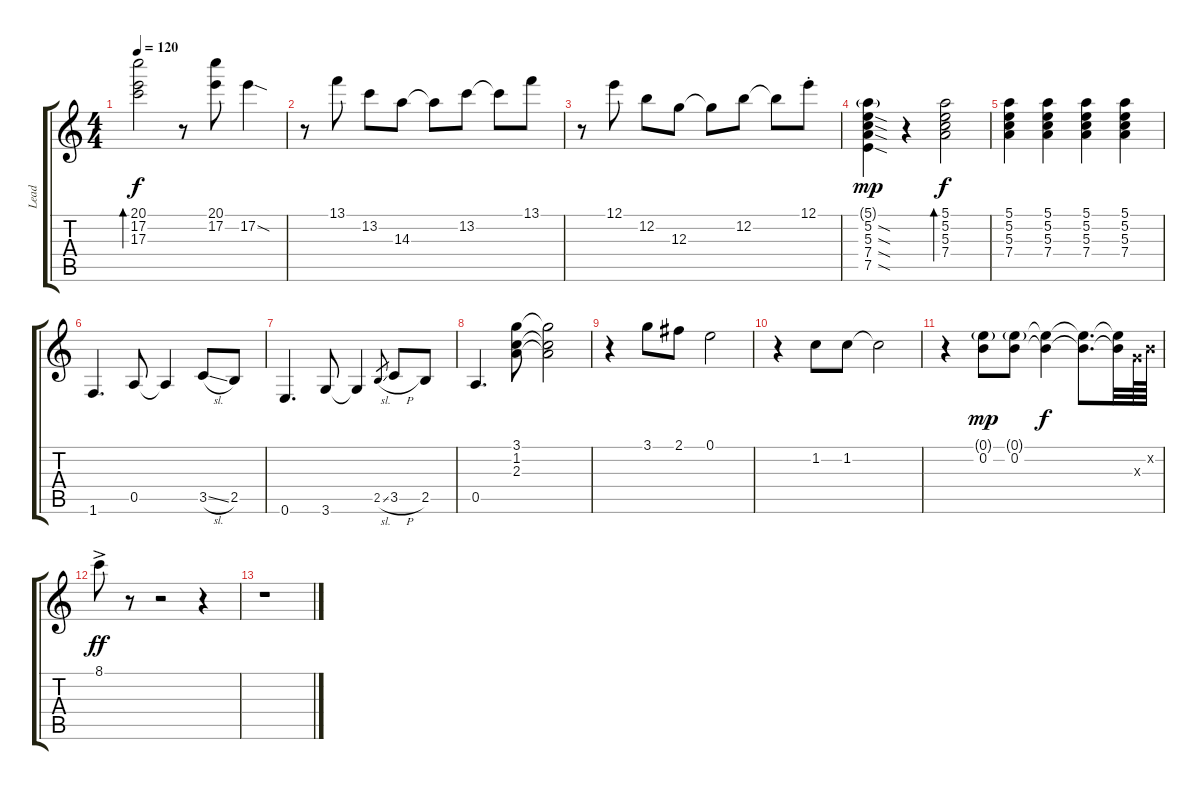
\track ("Lead" "Lead") {instrument overdrivenguitar}
\staff {score tabs}
\tuning (E4 B3 G3 D3 A2 E2) {hide}
\ts (4 4)
\tempo 120
\clef g2
\ks c
(20.1{t} 17.2{t} 17.3{t}).2{bd 30 dy f} r.8 (20.1 17.2).8 17.2{sod}.4 |
r.8 13.1.8 13.2.8 14.3.8 14.3{t}.8 13.2.8 13.2{t}.8 13.1.8 |
r.8 12.1.8 12.2.8 12.3.8 12.3{t}.8 12.2.8 12.2{t}.8 12.1{st}.8 |
(5.1{g} 5.2{sod} 5.3{sod} 7.4{sod} 7.5{sod}).4{dy mp} r.4 (5.1 5.2 5.3 7.4).2{bd 30 dy f} |
(5.1 5.2 5.3 7.4).4 (5.1 5.2 5.3 7.4).4 (5.1 5.2 5.3 7.4).4 (5.1 5.2 5.3 7.4).4 |
1.6.4{d} 0.5.8 0.5{t}.4 3.5{sl}.8 2.5.8 |
0.6.4{d} 3.6.8 3.6{t}.4 2.5{sl}.8{gr} 3.5{h}.8 2.5.8 |
0.5.4{d} (3.1 1.2 2.3).8 (3.1{t} 1.2{t} 2.3{t}).2 |
r.4 3.1.8 2.1.8 0.1.2 |
r.4 1.2.8 1.2.8 1.2{t}.2 |
r.4 (0.1{g} 0.2).8{dy mp} (0.1{g} 0.2).8 (0.1{t} 0.2{t}).4{dy f} (0.1{t} 0.2{t}).8{d} (0.1{t} 0.2{t}).32 0.3{x}.64 0.2{x}.64 |
8.1{ac}.8{dy ff} r.8 r.2 r.4 |
r.1
